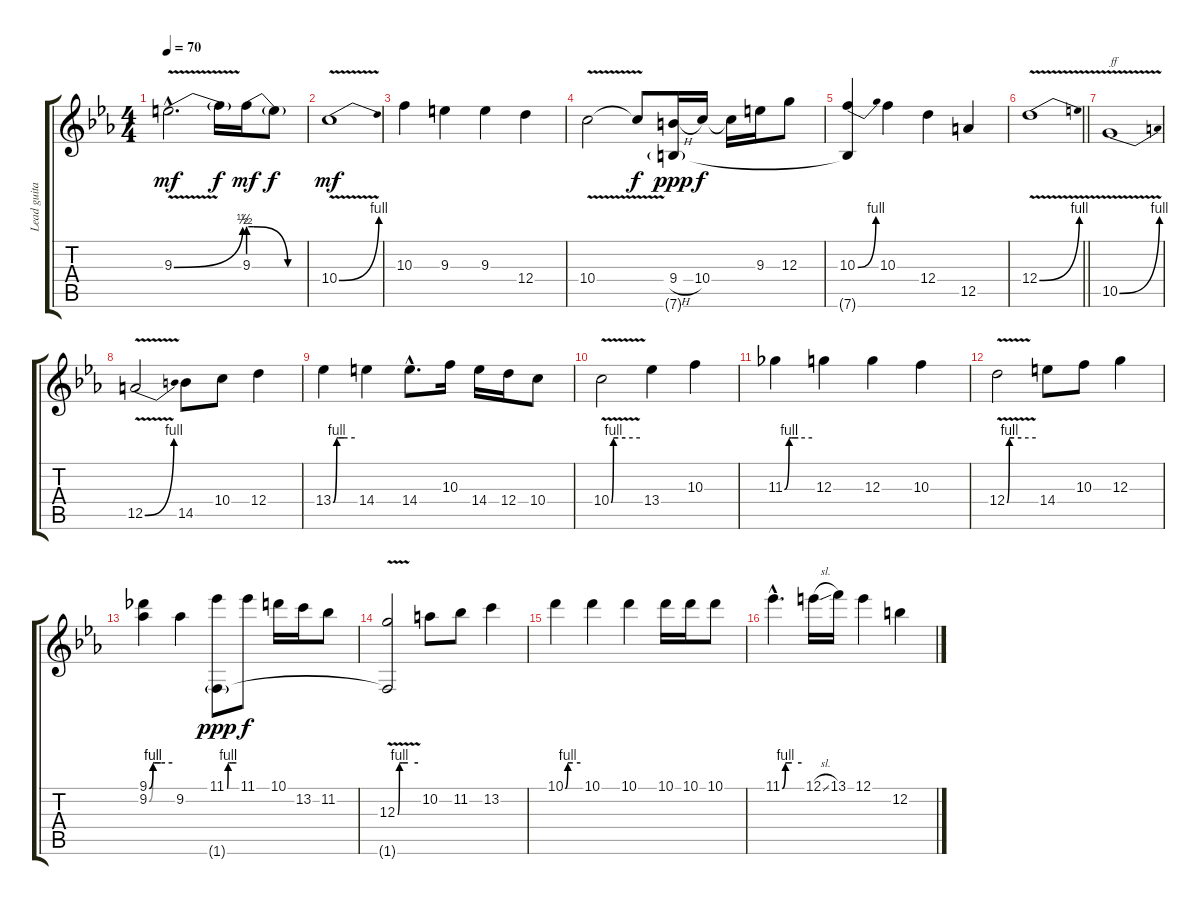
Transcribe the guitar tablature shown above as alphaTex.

\track ("Lead guitar - Davy Johnstone" "Lead guita") {instrument distortionguitar}
\staff {score tabs}
\tuning (E4 B3 G3 D3 A2 E2) {hide}
\ts (4 4)
\tempo 70
\clef g2
\ks cminor
9.3{be (bend 0 0 60 2) v hac}.2{d dy mf} 9.3{t}.16{dy f} 9.3{be (custom 0 2 5 2 40 0 60 0)}.16{dy mf} 9.3{t}.8{dy f} |
10.4{be (bend 0 0 60 4) v}.1{dy mf} |
10.3.4 9.3.4 9.3.4 12.4.4 |
10.4{v}.2 10.4{t}.8{dy f} (9.4{h} 7.6{g}).16{dy ppp} 10.4.16{dy f} 10.4{t}.16 9.3.16 12.3.8 |
(10.3{be (bend 0 0 60 4)} 7.6{t}).4 10.3.4 12.4.4 12.5.4 |
\barLineRight lightlight
12.4{be (bend 0 0 60 4) v}.1 |
10.5{be (bend 0 0 60 4) v}.1{txt "ff" volume 13} |
12.5{be (bend 0 0 60 4) v}.2{instrument distortionguitar} 14.5.8 10.4.8 12.4.4 |
13.4{be (custom 0 0 10 4 15 4 30 4 60 4)}.4 14.4.4 14.4{hac}.8{d} 10.3.16 14.4.16 12.4.16 10.4.8 |
10.4{be (custom 0 0 5 4 15 4 30 4 60 4) v}.2 13.4.4 10.3.4 |
11.3{be (custom 0 0 10 4 15 4 30 4 60 4)}.4 12.3.4 12.3.4 10.3.4 |
12.4{be (custom 0 0 5 4 15 4 30 4 60 4) v}.2 14.4.8 10.3.8 12.3.4 |
(9.1{be (custom 0 0 10 4 15 4 30 4 60 4)} 9.2{be (custom 0 0 10 4 15 4 30 4 60 4)}).4 9.2.4 (11.1{be (custom 0 0 5 4 15 4 30 4 60 4)} 1.6{g}).8{dy ppp} 11.1.8{dy f} 10.1.16 13.2.16 11.2.8 |
(12.3{be (custom 0 0 5 4 15 4 30 4 60 4) v} 1.6{t}).2 10.2.8 11.2.8 13.2.4 |
10.1{be (custom 0 0 10 4 15 4 30 4 60 4)}.4 10.1.4 10.1.4 10.1.16 10.1.16 10.1.8 |
11.1{be (custom 0 0 10 4 15 4 30 4 60 4) hac}.4{d} 12.1{sl}.16 13.1.16 12.1.4 12.2.4
